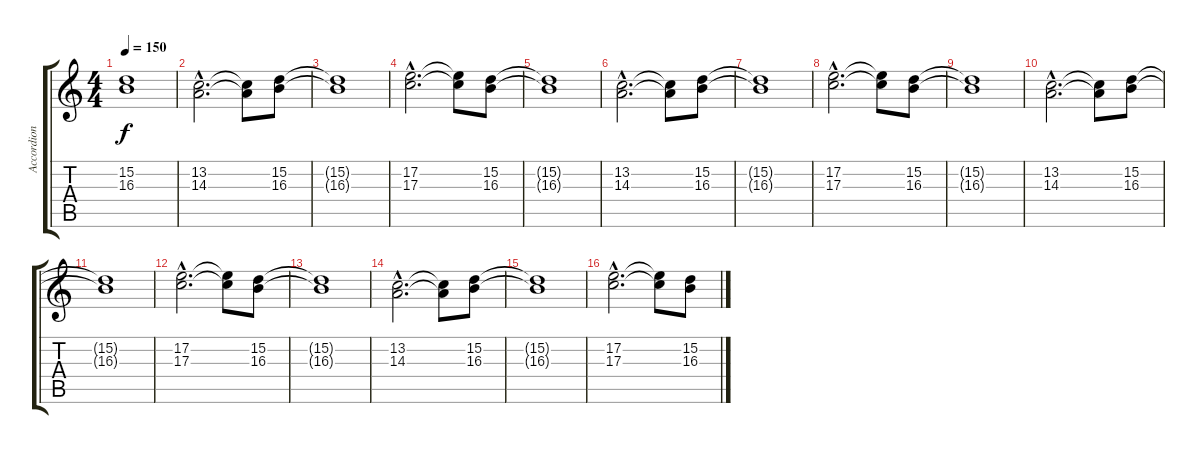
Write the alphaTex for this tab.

\track ("Accordion" "Accordion") {instrument accordion}
\staff {score tabs}
\tuning (E4 B3 G3 D3 A2 E2) {hide}
\ts (4 4)
\tempo 150
\clef g2
\ks c
(15.2{t} 16.3{t}).1{dy f} |
(13.2{hac} 14.3{hac}).2{d} (13.2{t} 14.3{t}).8 (15.2 16.3).8 |
(15.2{t} 16.3{t}).1 |
(17.2{hac} 17.3{hac}).2{d} (17.2{t} 17.3{t}).8 (15.2 16.3).8 |
(15.2{t} 16.3{t}).1 |
(13.2{hac} 14.3{hac}).2{d} (13.2{t} 14.3{t}).8 (15.2 16.3).8 |
(15.2{t} 16.3{t}).1 |
(17.2{hac} 17.3{hac}).2{d} (17.2{t} 17.3{t}).8 (15.2 16.3).8 |
(15.2{t} 16.3{t}).1 |
(13.2{hac} 14.3{hac}).2{d} (13.2{t} 14.3{t}).8 (15.2 16.3).8 |
(15.2{t} 16.3{t}).1 |
(17.2{hac} 17.3{hac}).2{d} (17.2{t} 17.3{t}).8 (15.2 16.3).8 |
(15.2{t} 16.3{t}).1 |
(13.2{hac} 14.3{hac}).2{d} (13.2{t} 14.3{t}).8 (15.2 16.3).8 |
(15.2{t} 16.3{t}).1 |
(17.2{hac} 17.3{hac}).2{d} (17.2{t} 17.3{t}).8 (15.2 16.3).8
